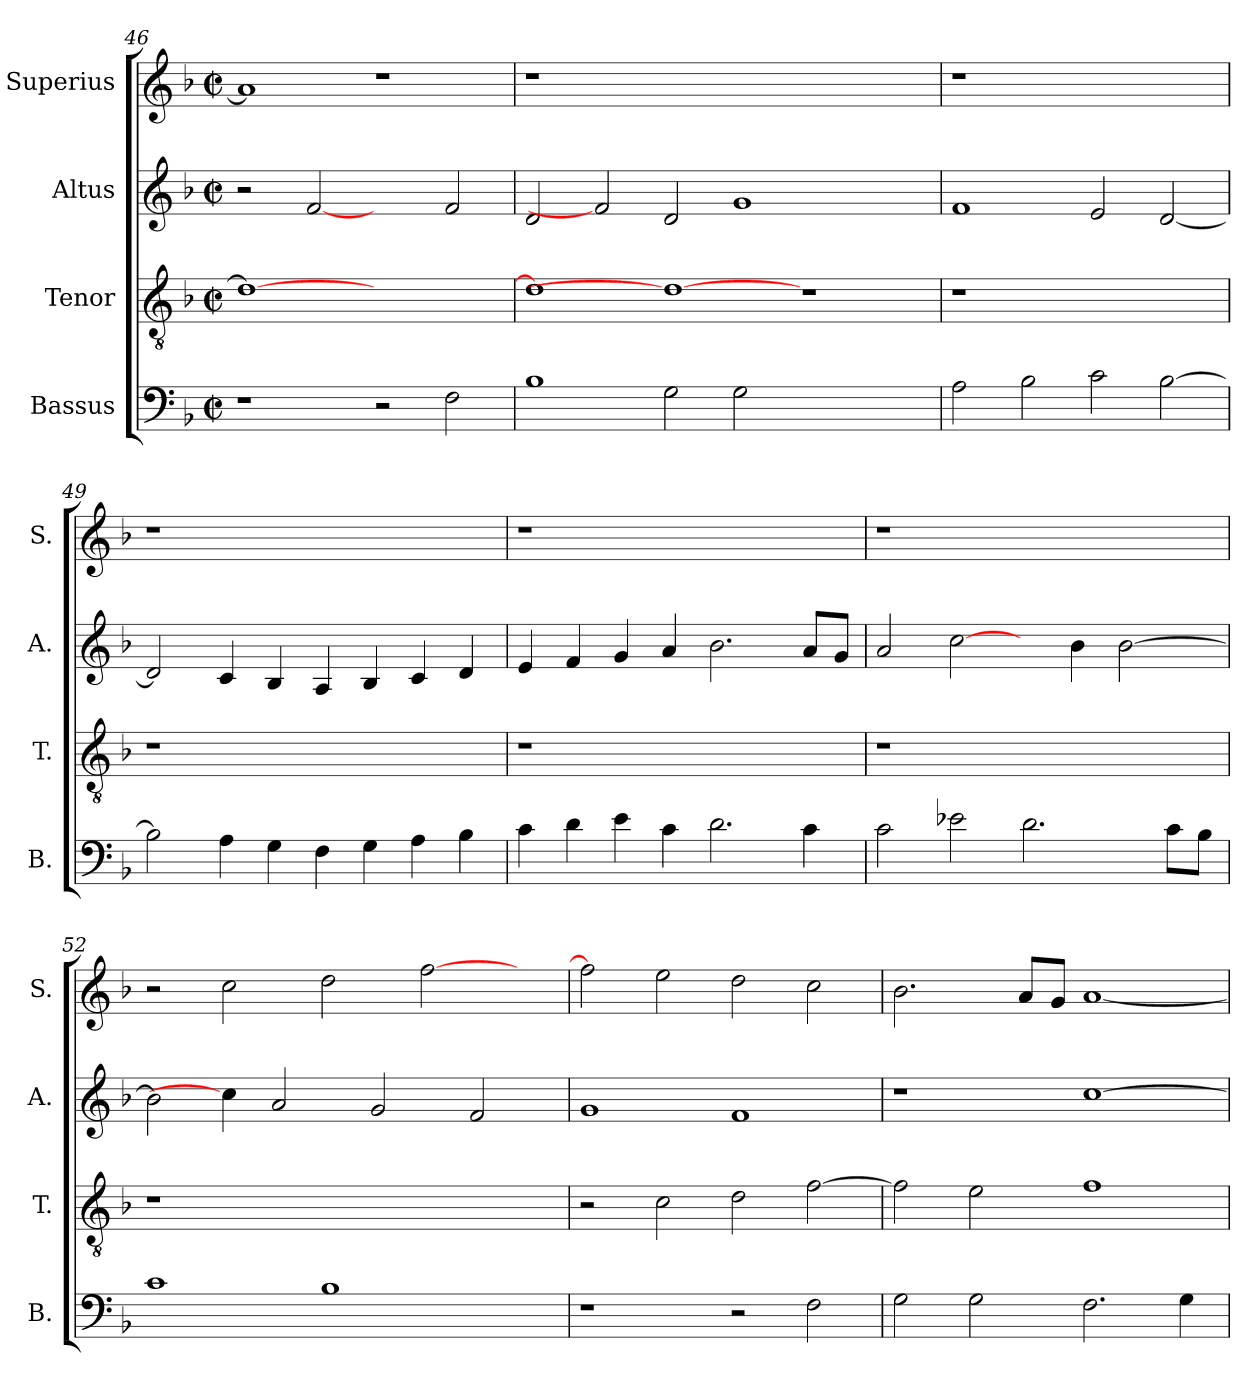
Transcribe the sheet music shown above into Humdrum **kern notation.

**kern	**kern	**kern	**kern
*part4	*part3	*part2	*part1
*staff4	*staff3	*staff2	*staff1
*I"Bassus	*I"Tenor	*I"Altus	*I"Superius
*I'B.	*I'T.	*I'A.	*I'S.
*clefF4	*clefGv2	*clefG2	*clefG2
*	*ITrd7c12	*	*
*k[b-]	*k[b-]	*k[b-]	*k[b-]
*F:	*F:	*F:	*F:
*M2/2	*M2/2	*M2/2	*M2/2
*met(c|)	*met(c|)	*met(c|)	*met(c|)
=46	=46	=46	=46
1r	1Di_>	2r	1ai]
.	.	[2fi	.
2r	1ryy	2ryy	1r
2Fi\	.	2fi/	.
!!LO:LB:g=z
=47	=47	=47	=47
!	!	!	!LO:N:vis=1
1B-i	1Di]	2di/	1r
.	.	2fi]	.
2Gi\	1Di_	2di/	0ryy
2Gi\	.	1gi	.
1ryy	1r	.	.
.	.	2ryy	.
=48	=48	=48	=48
!	!LO:N:vis=1	!	!LO:N:vis=1
2Ai\	1r	1fi	1r
2B-i\	.	.	.
2ci\	1ryy	2ei/	1ryy
[>2B-i\	.	[<2di/	.
=49	=49	=49	=49
!	!LO:N:vis=1	!	!LO:N:vis=1
2B-i\]	1r	2di/]	1r
4Ai\	.	4ci/	.
4Gi\	.	4B-i/	.
4Fi\	1ryy	4Ai/	1ryy
4Gi\	.	4B-i/	.
4Ai\	.	4ci/	.
4B-i\	.	4di/	.
=50	=50	=50	=50
!	!LO:N:vis=1	!	!LO:N:vis=1
4ci\	1r	4ei/	1r
4di\	.	4fi/	.
4ei\	.	4gi/	.
4ci\	.	4ai/	.
2.di\	1ryy	2.b-i\	1ryy
4ci\	.	8ai/L	.
.	.	8gi/J	.
!!LO:PB:g=z
=51	=51	=51	=51
!	!LO:N:vis=1	!	!LO:N:vis=1
2ci\	1r	2ai/	1r
2e-Xi\	.	[2cci\	.
2.di\	1ryy	4ryy	1ryy
.	.	4b-i\	.
.	.	[>2b-i\	.
8ci\L	.	.	.
8B-i\J	.	.	.
=52	=52	=52	=52
!	!LO:N:vis=1	!	!
1ci	1r	2b-i\]	2r
.	.	4cci\]	2cci\
.	.	2ai/	.
1B-i	1ryy	.	2ddi\
.	.	2gi/	.
.	.	.	[>2ffi\
.	.	2fi/	.
4ryy	4ryy	.	4ryy
=53	=53	=53	=53
1r	2r	1gi	2ffi\]
.	2Ci\	.	2eei\
2r	2Di\	1fi	2ddi\
2Fi\	[>2Fi\	.	2cci\
=54	=54	=54	=54
2Gi\	2Fi\]	1r	2.b-i\
2Gi\	2Ei\	.	.
.	.	.	8ai/L
.	.	.	8gi/J
2.Fi\	1Fi	[>1cci	[<1ai
4Gi\	.	.	.
=	=	=	=
*-	*-	*-	*-
